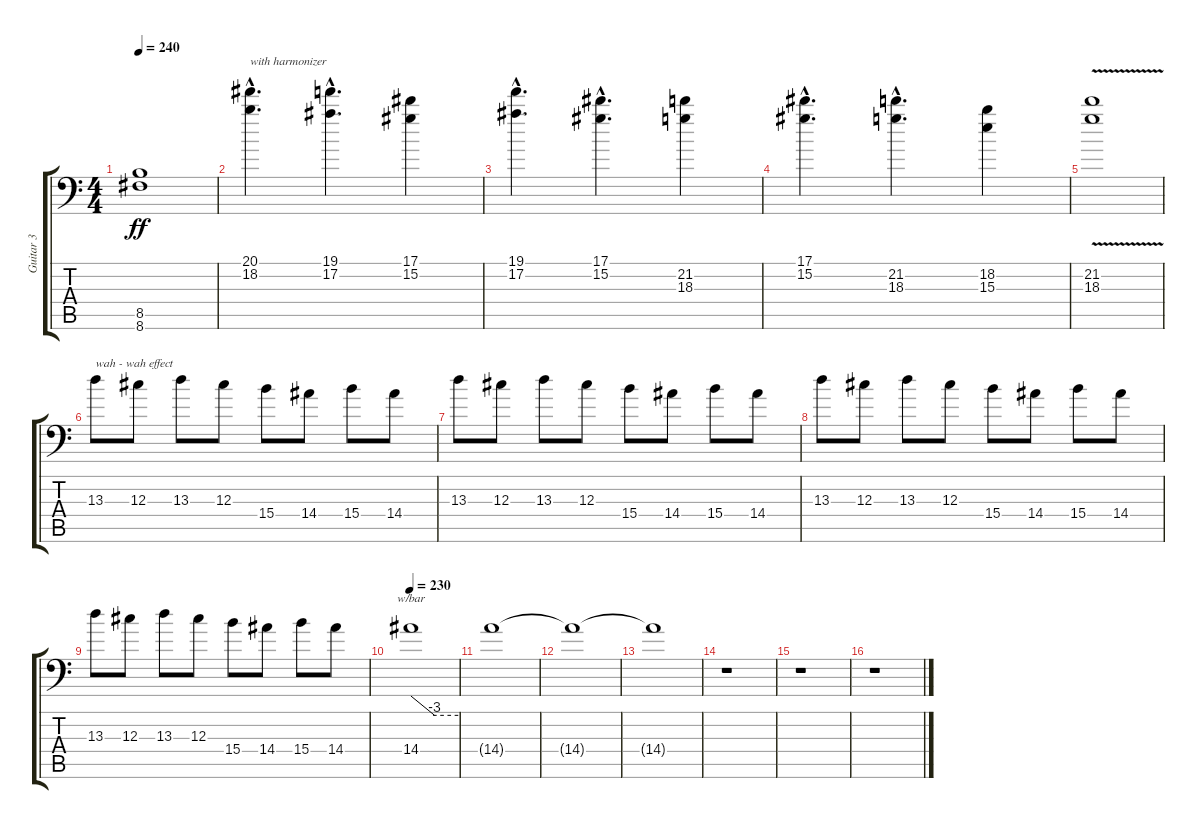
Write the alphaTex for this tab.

\track ("Guitar 3" "Guitar 3") {instrument distortionguitar}
\staff {score tabs}
\tuning (Bb3 F3 Db3 Ab2 Eb2 Bb1) {hide}
\ts (4 4)
\tempo 240
\clef f4
\ks c
(8.5{t} 8.6{t}).1{dy ff} |
(20.1{hac} 18.2{hac}).4{d txt "with harmonizer"} (19.1{hac} 17.2{hac}).4{d} (17.1 15.2).4 |
(19.1{hac} 17.2{hac}).4{d} (17.1{hac} 15.2{hac}).4{d} (21.2 18.3).4 |
(17.1{hac} 15.2{hac}).4{d} (21.2{hac} 18.3{hac}).4{d} (18.2 15.3).4 |
(21.2 18.3{v}).1 |
13.3.8{txt "wah - wah effect"} 12.3.8 13.3.8 12.3.8 15.4.8 14.4.8 15.4.8 14.4.8 |
13.3.8 12.3.8 13.3.8 12.3.8 15.4.8 14.4.8 15.4.8 14.4.8 |
13.3.8 12.3.8 13.3.8 12.3.8 15.4.8 14.4.8 15.4.8 14.4.8 |
13.3.8 12.3.8 13.3.8 12.3.8 15.4.8 14.4.8 15.4.8 14.4.8 |
\tempo 230
14.4.1{tbe (custom default 0 0 30 -12 60 -12)} |
14.4{t}.1 |
14.4{t}.1{volume 14} |
14.4{t}.1{volume 12} |
r.1 |
r.1 |
r.1
